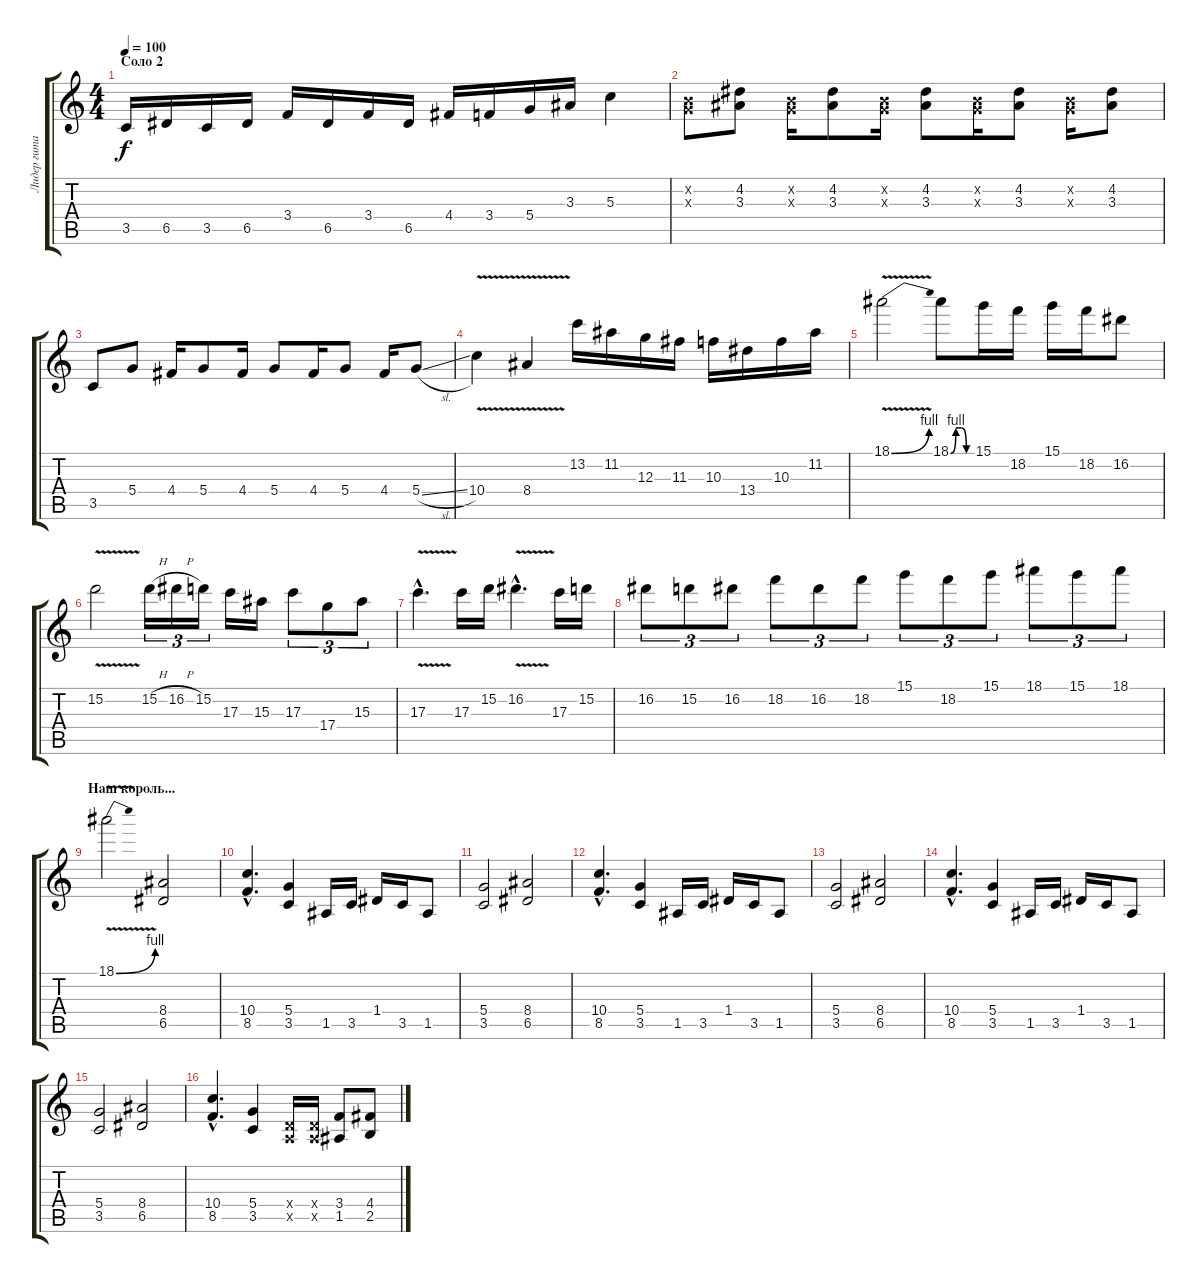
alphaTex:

\track ("Лидер гитара" "Лидер гита") {instrument distortionguitar}
\staff {score tabs}
\tuning (E4 B3 G3 D3 A2 E2) {hide}
\ts (4 4)
\section ("" "Соло 2")
\tempo 100
\clef g2
\ks c
3.5.16{dy f} 6.5.16 3.5.16 6.5.16 3.4.16 6.5.16 3.4.16 6.5.16 4.4.16 3.4.16 5.4.16 3.3.16 5.3.4 |
(0.2{x} 0.3{x}).8 (4.2 3.3).8 (0.2{x} 0.3{x}).16 (4.2 3.3).8 (0.2{x} 0.3{x}).16 (4.2 3.3).8 (0.2{x} 0.3{x}).16 (4.2 3.3).8 (0.2{x} 0.3{x}).16 (4.2 3.3).8 |
3.5.8 5.4.8 4.4.16 5.4.8 4.4.16 5.4.8 4.4.16 5.4.8 4.4.16 5.4{sl}.8 |
10.4{v}.4 8.4{v}.4 13.2.16 11.2.16 12.3.16 11.3.16 10.3.16 13.4.16 10.3.16 11.2.16 |
18.1{be (bend 0 0 60 4) v}.2 18.1{be (custom 0 0 15 4 30 4 45 0 60 0)}.8 15.1.16 18.2.16 15.1.16 18.2.16 16.2.8 |
15.2{v}.2 15.2{h}.16{tu (3 2)} 16.2{h}.16{tu (3 2)} 15.2.16{tu (3 2)} 17.3.16 15.3.16 17.3.8{tu (3 2)} 17.4.8{tu (3 2)} 15.3.8{tu (3 2)} |
17.3{v hac}.4{d} 17.3.16 15.2.16 16.2{v hac}.4{d} 17.3.16 15.2.16 |
16.2.8{tu (3 2)} 15.2.8{tu (3 2)} 16.2.8{tu (3 2)} 18.2.8{tu (3 2)} 16.2.8{tu (3 2)} 18.2.8{tu (3 2)} 15.1.8{tu (3 2)} 18.2.8{tu (3 2)} 15.1.8{tu (3 2)} 18.1.8{tu (3 2)} 15.1.8{tu (3 2)} 18.1.8{tu (3 2)} |
\section ("" "Наш король...")
18.1{be (bend 0 0 60 4) v}.2 (8.4 6.5).2 |
(10.4{hac} 8.5{hac}).4{d} (5.4 3.5).4 1.5.16 3.5.16 1.4.16 3.5.16 1.5.8 |
(5.4 3.5).2 (8.4 6.5).2 |
(10.4{hac} 8.5{hac}).4{d} (5.4 3.5).4 1.5.16 3.5.16 1.4.16 3.5.16 1.5.8 |
(5.4 3.5).2 (8.4 6.5).2 |
(10.4{hac} 8.5{hac}).4{d} (5.4 3.5).4 1.5.16 3.5.16 1.4.16 3.5.16 1.5.8 |
(5.4 3.5).2 (8.4 6.5).2 |
(10.4{hac} 8.5{hac}).4{d} (5.4 3.5).4 (0.4{x} 0.5{x}).16 (0.4{x} 0.5{x}).16 (3.4 1.5).8 (4.4 2.5).8
